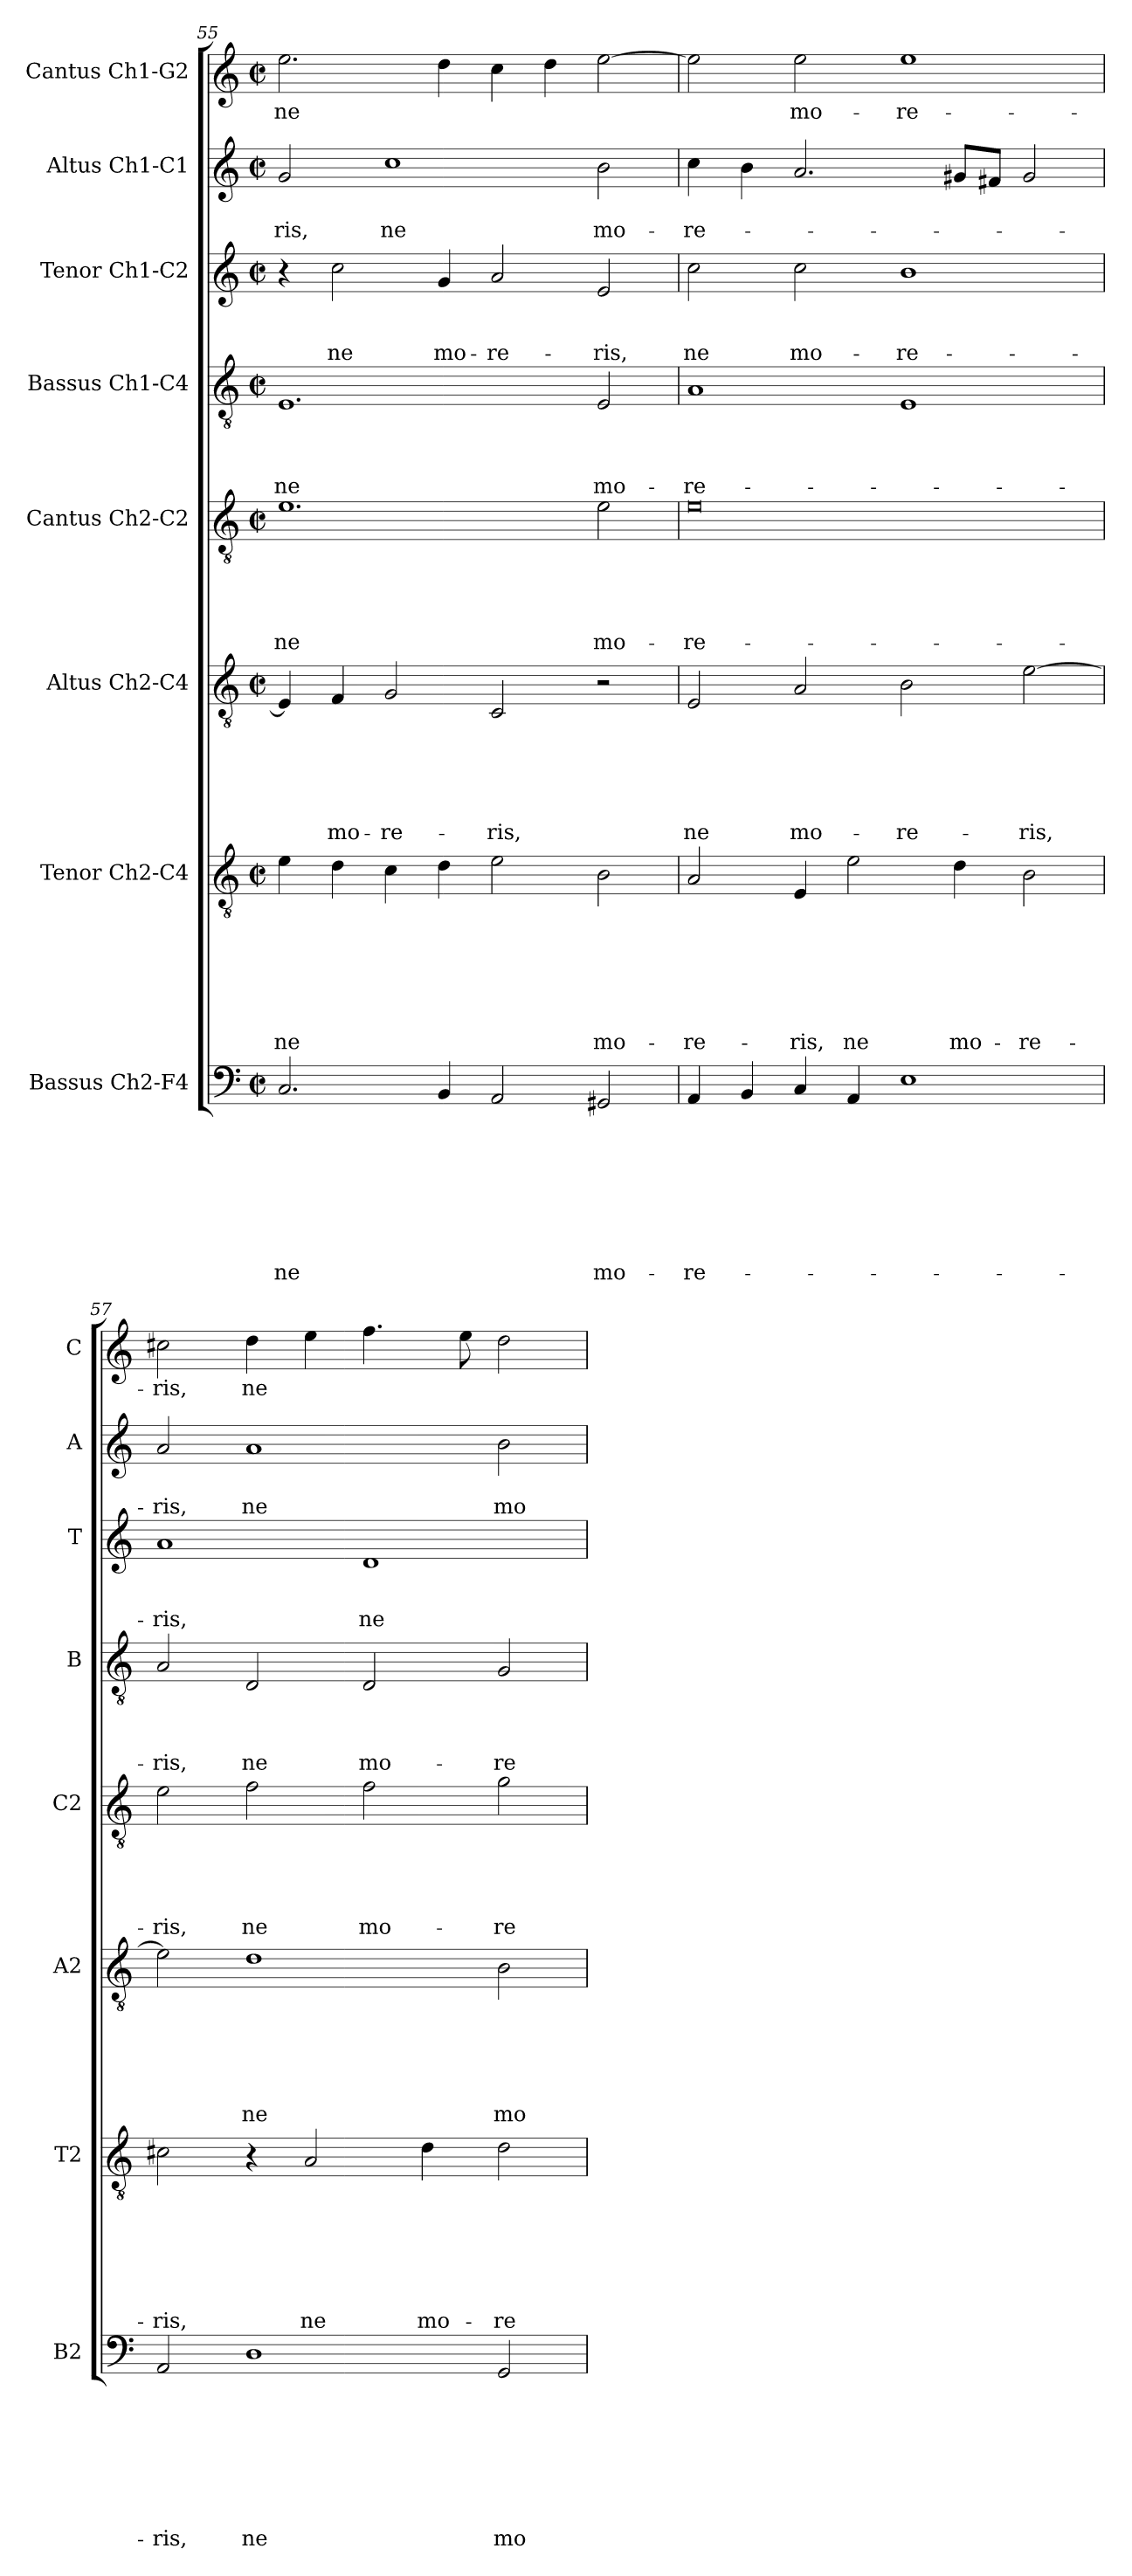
**kern	**text	**text	**text	**text	**text	**text	**text	**text	**kern	**text	**text	**text	**text	**text	**text	**text	**kern	**text	**text	**text	**text	**text	**text	**kern	**text	**text	**text	**text	**text	**kern	**text	**text	**text	**text	**kern	**text	**text	**text	**kern	**text	**text	**kern	**text
*part8	*part8	*part8	*part8	*part8	*part8	*part8	*part8	*part8	*part7	*part7	*part7	*part7	*part7	*part7	*part7	*part7	*part6	*part6	*part6	*part6	*part6	*part6	*part6	*part5	*part5	*part5	*part5	*part5	*part5	*part4	*part4	*part4	*part4	*part4	*part3	*part3	*part3	*part3	*part2	*part2	*part2	*part1	*part1
*staff8	*staff8	*staff8	*staff8	*staff8	*staff8	*staff8	*staff8	*staff8	*staff7	*staff7	*staff7	*staff7	*staff7	*staff7	*staff7	*staff7	*staff6	*staff6	*staff6	*staff6	*staff6	*staff6	*staff6	*staff5	*staff5	*staff5	*staff5	*staff5	*staff5	*staff4	*staff4	*staff4	*staff4	*staff4	*staff3	*staff3	*staff3	*staff3	*staff2	*staff2	*staff2	*staff1	*staff1
*I"Bassus Ch2-F4	*	*	*	*	*	*	*	*	*I"Tenor Ch2-C4	*	*	*	*	*	*	*	*I"Altus Ch2-C4	*	*	*	*	*	*	*I"Cantus Ch2-C2	*	*	*	*	*	*I"Bassus Ch1-C4	*	*	*	*	*I"Tenor Ch1-C2	*	*	*	*I"Altus Ch1-C1	*	*	*I"Cantus Ch1-G2	*
*I'B2	*	*	*	*	*	*	*	*	*I'T2	*	*	*	*	*	*	*	*I'A2	*	*	*	*	*	*	*I'C2	*	*	*	*	*	*I'B	*	*	*	*	*I'T	*	*	*	*I'A	*	*	*I'C	*
!!LO:LB:g=z
*clefF4	*	*	*	*	*	*	*	*	*clefGv2	*	*	*	*	*	*	*	*clefGv2	*	*	*	*	*	*	*clefGv2	*	*	*	*	*	*clefGv2	*	*	*	*	*clefG2	*	*	*	*clefG2	*	*	*clefG2	*
*k[]	*	*	*	*	*	*	*	*	*k[]	*	*	*	*	*	*	*	*k[]	*	*	*	*	*	*	*k[]	*	*	*	*	*	*k[]	*	*	*	*	*k[]	*	*	*	*k[]	*	*	*k[]	*
*C:	*	*	*	*	*	*	*	*	*C:	*	*	*	*	*	*	*	*C:	*	*	*	*	*	*	*C:	*	*	*	*	*	*C:	*	*	*	*	*C:	*	*	*	*C:	*	*	*C:	*
*M2/2	*	*	*	*	*	*	*	*	*M2/2	*	*	*	*	*	*	*	*M2/2	*	*	*	*	*	*	*M2/2	*	*	*	*	*	*M2/2	*	*	*	*	*M2/2	*	*	*	*M2/2	*	*	*M2/2	*
*met(c|)	*	*	*	*	*	*	*	*	*met(c|)	*	*	*	*	*	*	*	*met(c|)	*	*	*	*	*	*	*met(c|)	*	*	*	*	*	*met(c|)	*	*	*	*	*met(c|)	*	*	*	*met(c|)	*	*	*met(c|)	*
=55	=55	=55	=55	=55	=55	=55	=55	=55	=55	=55	=55	=55	=55	=55	=55	=55	=55	=55	=55	=55	=55	=55	=55	=55	=55	=55	=55	=55	=55	=55	=55	=55	=55	=55	=55	=55	=55	=55	=55	=55	=55	=55	=55
!	!	!	!	!	!	!	!	!LO:LY:b	!	!	!	!	!	!	!	!LO:LY:b	!	!	!	!	!	!	!	!	!	!	!	!	!LO:LY:b	!	!	!	!	!LO:LY:b	!	!	!	!	!	!	!LO:LY:b	!	!LO:LY:b
2.C/	.	.	.	.	.	.	.	ne	4e\	.	.	.	.	.	.	ne	4E/]	.	.	.	.	.	.	1.e	.	.	.	.	ne	1.E	.	.	.	ne	4r	.	.	.	2g/	.	-ris,	2.ee\	ne
!	!	!	!	!	!	!	!	!	!	!	!	!	!	!	!	!	!	!	!	!	!	!	!LO:LY:b	!	!	!	!	!	!	!	!	!	!	!	!	!	!	!LO:LY:b	!	!	!	!	!
.	.	.	.	.	.	.	.	.	4d\	.	.	.	.	.	.	.	4F/	.	.	.	.	.	mo-	.	.	.	.	.	.	.	.	.	.	.	2cc\	.	.	ne	.	.	.	.	.
!	!	!	!	!	!	!	!	!	!	!	!	!	!	!	!	!	!	!	!	!	!	!	!LO:LY:b	!	!	!	!	!	!	!	!	!	!	!	!	!	!	!	!	!	!LO:LY:b	!	!
.	.	.	.	.	.	.	.	.	4c\	.	.	.	.	.	.	.	2G/	.	.	.	.	.	-re-	.	.	.	.	.	.	.	.	.	.	.	.	.	.	.	1cc	.	ne	.	.
!	!	!	!	!	!	!	!	!	!	!	!	!	!	!	!	!	!	!	!	!	!	!	!	!	!	!	!	!	!	!	!	!	!	!	!	!	!	!LO:LY:b	!	!	!	!	!
4BB/	.	.	.	.	.	.	.	.	4d\	.	.	.	.	.	.	.	.	.	.	.	.	.	.	.	.	.	.	.	.	.	.	.	.	.	4g/	.	.	mo-	.	.	.	4dd\	.
!	!	!	!	!	!	!	!	!	!	!	!	!	!	!	!	!	!	!	!	!	!	!	!LO:LY:b	!	!	!	!	!	!	!	!	!	!	!	!	!	!	!LO:LY:b	!	!	!	!	!
2AA/	.	.	.	.	.	.	.	.	2e\	.	.	.	.	.	.	.	2C/	.	.	.	.	.	-ris,	.	.	.	.	.	.	.	.	.	.	.	2a/	.	.	-re-	.	.	.	4cc\	.
.	.	.	.	.	.	.	.	.	.	.	.	.	.	.	.	.	.	.	.	.	.	.	.	.	.	.	.	.	.	.	.	.	.	.	.	.	.	.	.	.	.	4dd\	.
!	!	!	!	!	!	!	!	!LO:LY:b	!	!	!	!	!	!	!	!LO:LY:b	!	!	!	!	!	!	!	!	!	!	!	!	!LO:LY:b	!	!	!	!	!LO:LY:b	!	!	!	!LO:LY:b	!	!	!LO:LY:b	!	!
2GG#X/	.	.	.	.	.	.	.	mo-	2B\	.	.	.	.	.	.	mo-	2r	.	.	.	.	.	.	2e\	.	.	.	.	mo-	2E/	.	.	.	mo-	2e/	.	.	-ris,	2b\	.	mo-	[2ee\	.
=56	=56	=56	=56	=56	=56	=56	=56	=56	=56	=56	=56	=56	=56	=56	=56	=56	=56	=56	=56	=56	=56	=56	=56	=56	=56	=56	=56	=56	=56	=56	=56	=56	=56	=56	=56	=56	=56	=56	=56	=56	=56	=56	=56
!	!	!	!	!	!	!	!	!LO:LY:b	!	!	!	!	!	!	!	!LO:LY:b	!	!	!	!	!	!	!LO:LY:b	!	!	!	!	!	!LO:LY:b	!	!	!	!	!LO:LY:b	!	!	!	!LO:LY:b	!	!	!LO:LY:b	!	!
4AA/	.	.	.	.	.	.	.	-re-	2A/	.	.	.	.	.	.	-re-	2E/	.	.	.	.	.	ne	0e	.	.	.	.	-re-	1A	.	.	.	-re-	2cc\	.	.	ne	4cc\	.	-re-	2ee\]	.
4BB/	.	.	.	.	.	.	.	.	.	.	.	.	.	.	.	.	.	.	.	.	.	.	.	.	.	.	.	.	.	.	.	.	.	.	.	.	.	.	4b\	.	.	.	.
!	!	!	!	!	!	!	!	!	!	!	!	!	!	!	!	!LO:LY:b	!	!	!	!	!	!	!LO:LY:b	!	!	!	!	!	!	!	!	!	!	!	!	!	!	!LO:LY:b	!	!	!	!	!LO:LY:b
4C/	.	.	.	.	.	.	.	.	4E/	.	.	.	.	.	.	-ris,	2A/	.	.	.	.	.	mo-	.	.	.	.	.	.	.	.	.	.	.	2cc\	.	.	mo-	2.a/	.	.	2ee\	mo-
!	!	!	!	!	!	!	!	!	!	!	!	!	!	!	!	!LO:LY:b	!	!	!	!	!	!	!	!	!	!	!	!	!	!	!	!	!	!	!	!	!	!	!	!	!	!	!
4AA/	.	.	.	.	.	.	.	.	2e\	.	.	.	.	.	.	ne	.	.	.	.	.	.	.	.	.	.	.	.	.	.	.	.	.	.	.	.	.	.	.	.	.	.	.
!	!	!	!	!	!	!	!	!	!	!	!	!	!	!	!	!	!	!	!	!	!	!	!LO:LY:b	!	!	!	!	!	!	!	!	!	!	!	!	!	!	!LO:LY:b	!	!	!	!	!LO:LY:b
1E	.	.	.	.	.	.	.	.	.	.	.	.	.	.	.	.	2B\	.	.	.	.	.	-re-	.	.	.	.	.	.	1E	.	.	.	.	1b	.	.	-re-	.	.	.	1ee	-re-
!	!	!	!	!	!	!	!	!	!	!	!	!	!	!	!	!LO:LY:b	!	!	!	!	!	!	!	!	!	!	!	!	!	!	!	!	!	!	!	!	!	!	!	!	!	!	!
.	.	.	.	.	.	.	.	.	4d\	.	.	.	.	.	.	mo-	.	.	.	.	.	.	.	.	.	.	.	.	.	.	.	.	.	.	.	.	.	.	8g#X/L	.	.	.	.
.	.	.	.	.	.	.	.	.	.	.	.	.	.	.	.	.	.	.	.	.	.	.	.	.	.	.	.	.	.	.	.	.	.	.	.	.	.	.	8f#X/J	.	.	.	.
!	!	!	!	!	!	!	!	!	!	!	!	!	!	!	!	!LO:LY:b	!	!	!	!	!	!	!LO:LY:b	!	!	!	!	!	!	!	!	!	!	!	!	!	!	!	!	!	!	!	!
.	.	.	.	.	.	.	.	.	2B\	.	.	.	.	.	.	-re-	[2e\	.	.	.	.	.	-ris,	.	.	.	.	.	.	.	.	.	.	.	.	.	.	.	2g#/	.	.	.	.
=57	=57	=57	=57	=57	=57	=57	=57	=57	=57	=57	=57	=57	=57	=57	=57	=57	=57	=57	=57	=57	=57	=57	=57	=57	=57	=57	=57	=57	=57	=57	=57	=57	=57	=57	=57	=57	=57	=57	=57	=57	=57	=57	=57
!	!	!	!	!	!	!	!	!LO:LY:b	!	!	!	!	!	!	!	!LO:LY:b	!	!	!	!	!	!	!	!	!	!	!	!	!LO:LY:b	!	!	!	!	!LO:LY:b	!	!	!	!LO:LY:b	!	!	!LO:LY:b	!	!LO:LY:b
2AA/	.	.	.	.	.	.	.	-ris,	2c#X\	.	.	.	.	.	.	-ris,	2e\]	.	.	.	.	.	.	2e\	.	.	.	.	-ris,	2A/	.	.	.	-ris,	1a	.	.	-ris,	2a/	.	-ris,	2cc#X\	-ris,
!	!	!	!	!	!	!	!	!LO:LY:b	!	!	!	!	!	!	!	!	!	!	!	!	!	!	!LO:LY:b	!	!	!	!	!	!LO:LY:b	!	!	!	!	!LO:LY:b	!	!	!	!	!	!	!LO:LY:b	!	!LO:LY:b
1D	.	.	.	.	.	.	.	ne	4r	.	.	.	.	.	.	.	1d	.	.	.	.	.	ne	2f\	.	.	.	.	ne	2D/	.	.	.	ne	.	.	.	.	1a	.	ne	4dd\	ne
!	!	!	!	!	!	!	!	!	!	!	!	!	!	!	!	!LO:LY:b	!	!	!	!	!	!	!	!	!	!	!	!	!	!	!	!	!	!	!	!	!	!	!	!	!	!	!
.	.	.	.	.	.	.	.	.	2A/	.	.	.	.	.	.	ne	.	.	.	.	.	.	.	.	.	.	.	.	.	.	.	.	.	.	.	.	.	.	.	.	.	4ee\	.
!	!	!	!	!	!	!	!	!	!	!	!	!	!	!	!	!	!	!	!	!	!	!	!	!	!	!	!	!	!LO:LY:b	!	!	!	!	!LO:LY:b	!	!	!	!LO:LY:b	!	!	!	!	!
.	.	.	.	.	.	.	.	.	.	.	.	.	.	.	.	.	.	.	.	.	.	.	.	2f\	.	.	.	.	mo-	2D/	.	.	.	mo-	1d	.	.	ne	.	.	.	4.ff\	.
!	!	!	!	!	!	!	!	!	!	!	!	!	!	!	!	!LO:LY:b	!	!	!	!	!	!	!	!	!	!	!	!	!	!	!	!	!	!	!	!	!	!	!	!	!	!	!
.	.	.	.	.	.	.	.	.	4d\	.	.	.	.	.	.	mo-	.	.	.	.	.	.	.	.	.	.	.	.	.	.	.	.	.	.	.	.	.	.	.	.	.	.	.
.	.	.	.	.	.	.	.	.	.	.	.	.	.	.	.	.	.	.	.	.	.	.	.	.	.	.	.	.	.	.	.	.	.	.	.	.	.	.	.	.	.	8ee\	.
!	!	!	!	!	!	!	!	!LO:LY:b	!	!	!	!	!	!	!	!LO:LY:b	!	!	!	!	!	!	!LO:LY:b	!	!	!	!	!	!LO:LY:b	!	!	!	!	!LO:LY:b	!	!	!	!	!	!	!LO:LY:b	!	!
2GG/	.	.	.	.	.	.	.	mo-	2d\	.	.	.	.	.	.	-re-	2B\	.	.	.	.	.	mo-	2g\	.	.	.	.	-re-	2G/	.	.	.	-re-	.	.	.	.	2b\	.	mo-	2dd\	.
=	=	=	=	=	=	=	=	=	=	=	=	=	=	=	=	=	=	=	=	=	=	=	=	=	=	=	=	=	=	=	=	=	=	=	=	=	=	=	=	=	=	=	=
*-	*-	*-	*-	*-	*-	*-	*-	*-	*-	*-	*-	*-	*-	*-	*-	*-	*-	*-	*-	*-	*-	*-	*-	*-	*-	*-	*-	*-	*-	*-	*-	*-	*-	*-	*-	*-	*-	*-	*-	*-	*-	*-	*-
